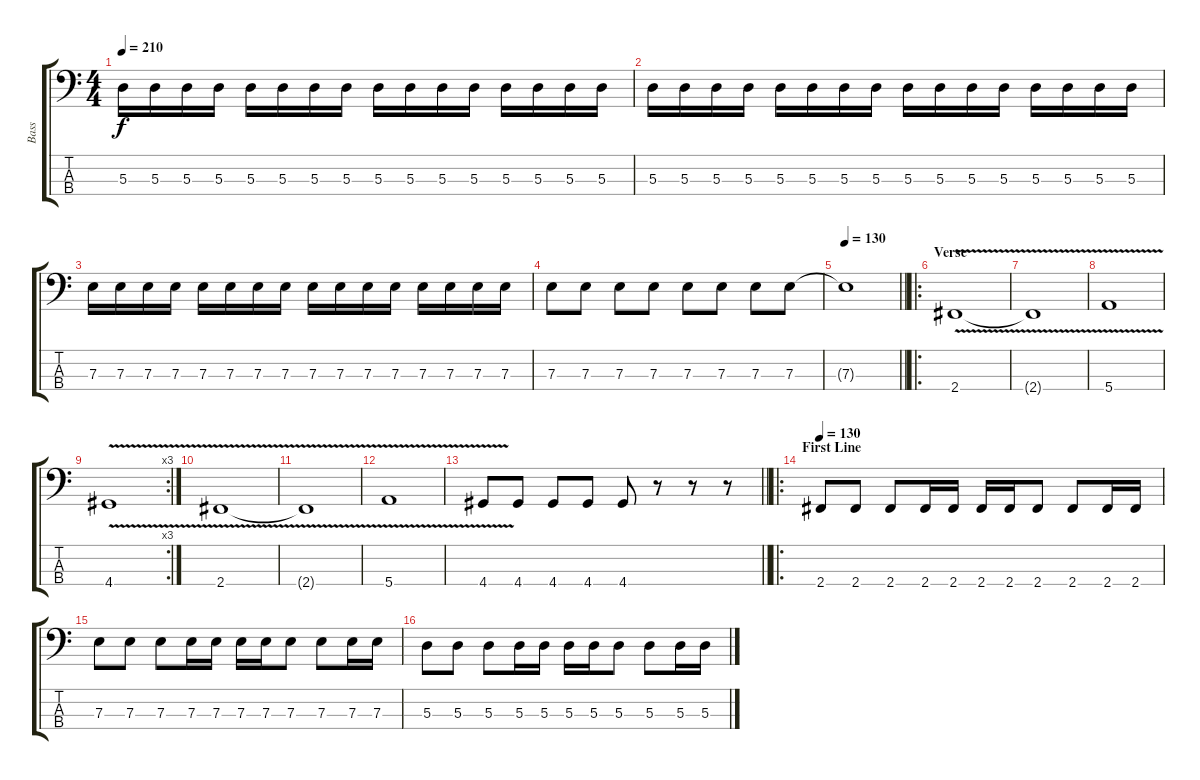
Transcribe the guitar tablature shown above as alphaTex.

\track ("Bass" "Bass") {instrument electricbassfinger}
\staff {score tabs}
\tuning (G2 D2 A1 E1) {hide}
\ts (4 4)
\tempo 210
\clef f4
\ks c
5.3.16{dy f} 5.3.16 5.3.16 5.3.16 5.3.16 5.3.16 5.3.16 5.3.16 5.3.16 5.3.16 5.3.16 5.3.16 5.3.16 5.3.16 5.3.16 5.3.16 |
5.3.16 5.3.16 5.3.16 5.3.16 5.3.16 5.3.16 5.3.16 5.3.16 5.3.16 5.3.16 5.3.16 5.3.16 5.3.16 5.3.16 5.3.16 5.3.16 |
7.3.16 7.3.16 7.3.16 7.3.16 7.3.16 7.3.16 7.3.16 7.3.16 7.3.16 7.3.16 7.3.16 7.3.16 7.3.16 7.3.16 7.3.16 7.3.16 |
7.3.8 7.3.8 7.3.8 7.3.8 7.3.8 7.3.8 7.3.8 7.3.8 |
\tempo 130
\barLineRight lightlight
7.3{t}.1 |
\ro
\section ("" "Verse")
2.4{v}.1{volume 16} |
2.4{t}.1 |
5.4{v}.1 |
\rc 3
4.4{v}.1 |
2.4{v}.1 |
2.4{t}.1 |
5.4{v}.1 |
\barLineRight lightlight
4.4{v}.8 4.4.8 4.4.8 4.4.8 4.4.8 r.8 r.8 r.8 |
\ro
\section ("" "First Line")
\tempo 130
2.4.8{volume 16} 2.4.8 2.4.8 2.4.16 2.4.16 2.4.16 2.4.16 2.4.8 2.4.8 2.4.16 2.4.16 |
7.3.8 7.3.8 7.3.8 7.3.16 7.3.16 7.3.16 7.3.16 7.3.8 7.3.8 7.3.16 7.3.16 |
5.3.8 5.3.8 5.3.8 5.3.16 5.3.16 5.3.16 5.3.16 5.3.8 5.3.8 5.3.16 5.3.16
